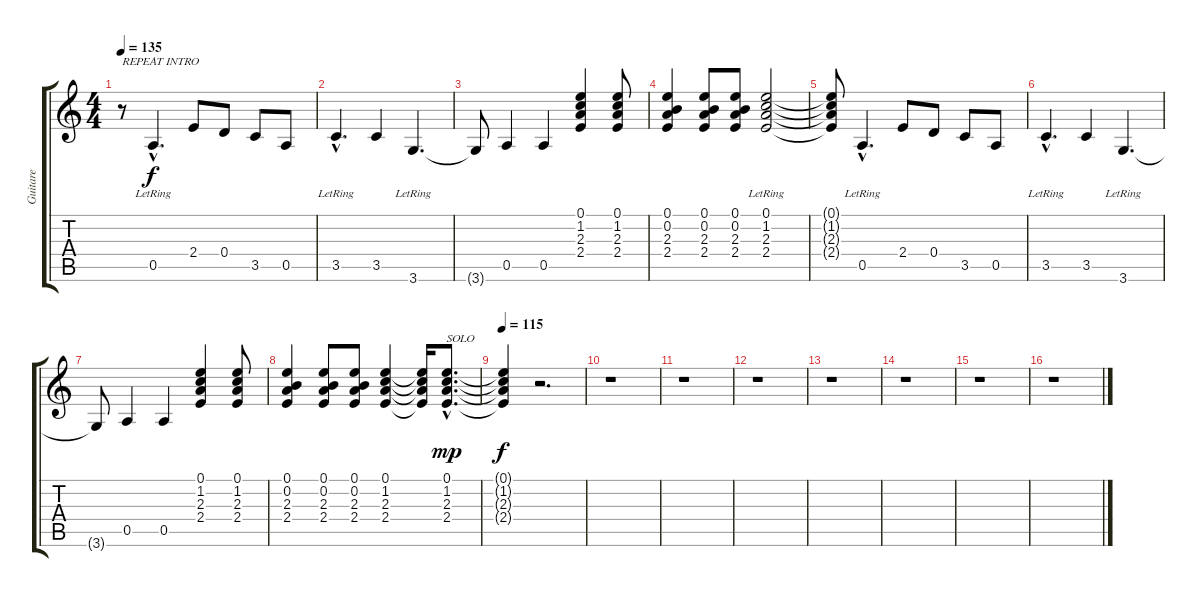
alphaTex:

\track ("Guitare" "Guitare") {instrument acousticguitarsteel}
\staff {score tabs}
\tuning (E4 B3 G3 D3 A2 E2) {hide}
\ts (4 4)
\tempo 135
\clef g2
\ks c
r.8{txt "REPEAT INTRO" dy f} 0.5{hac lr}.4{d} 2.4.8 0.4.8 3.5.8 0.5.8 |
3.5{hac lr}.4{d} 3.5.4 3.6{lr}.4{d} |
3.6{t}.8 0.5.4 0.5.4 (0.1 1.2 2.3 2.4).4 (0.1 1.2 2.3 2.4).8 |
(0.1 0.2 2.3 2.4).4 (0.1 0.2 2.3 2.4).8 (0.1 0.2 2.3 2.4).8 (0.1{lr} 1.2{lr} 2.3{lr} 2.4{lr}).2 |
(0.1{t} 1.2{t} 2.3{t} 2.4{t}).8 0.5{hac lr}.4{d} 2.4.8 0.4.8 3.5.8 0.5.8 |
3.5{hac lr}.4{d} 3.5.4 3.6{lr}.4{d} |
3.6{t}.8 0.5.4 0.5.4 (0.1 1.2 2.3 2.4).4 (0.1 1.2 2.3 2.4).8 |
(0.1 0.2 2.3 2.4).4 (0.1 0.2 2.3 2.4).8 (0.1 0.2 2.3 2.4).8 (0.1 1.2 2.3 2.4).4 (0.1{t} 1.2{t} 2.3{t} 2.4{t}).16 (0.1{hac} 1.2{hac} 2.3{hac} 2.4{hac}).8{d txt "SOLO" dy mp} |
\tempo 115
(0.1{t} 1.2{t} 2.3{t} 2.4{t}).4{dy f} r.2{d} |
r.1 |
r.1 |
r.1 |
r.1 |
r.1 |
r.1 |
r.1
